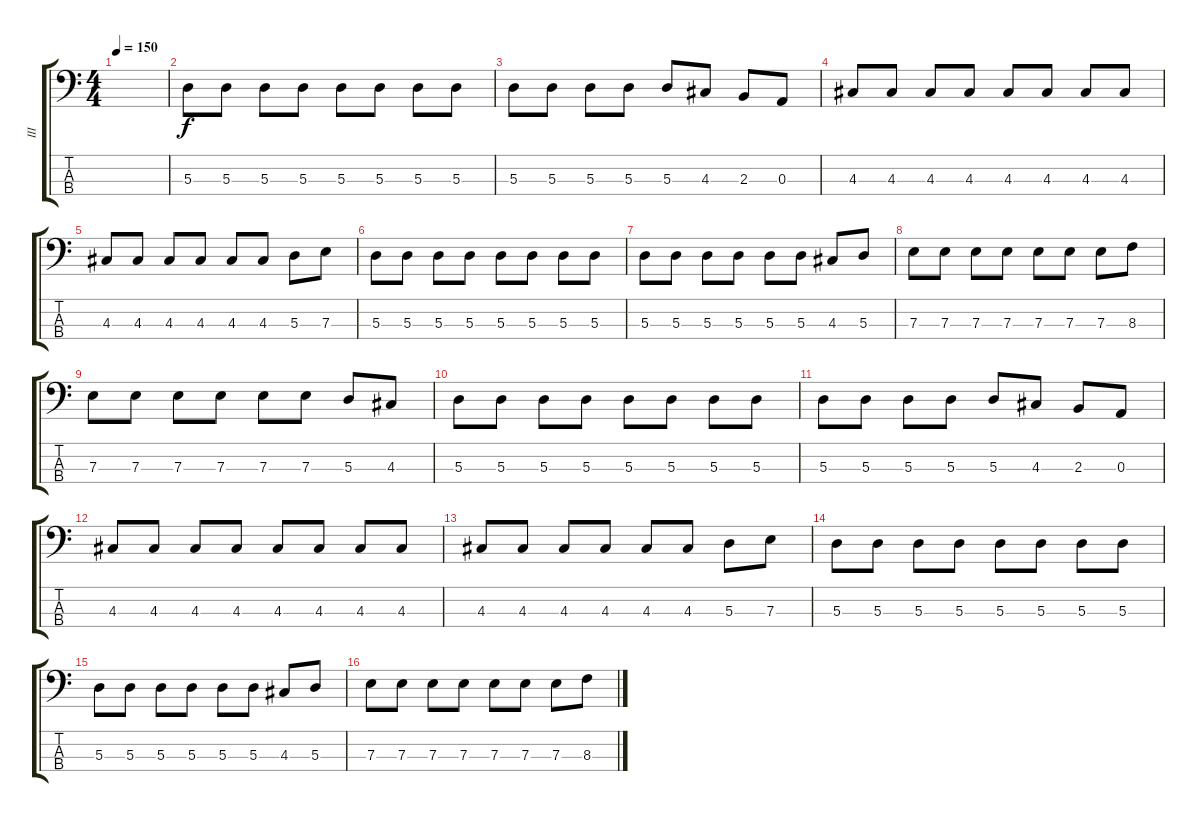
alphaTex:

\track ("III" "III") {instrument electricbassfinger}
\staff {score tabs}
\tuning (G2 D2 A1 E1) {hide}
\ts (4 4)
\tempo 150
\clef f4
\ks c
|
5.3.8 5.3.8 5.3.8 5.3.8 5.3.8 5.3.8 5.3.8 5.3.8 |
5.3.8 5.3.8 5.3.8 5.3.8 5.3.8 4.3.8 2.3.8 0.3.8 |
4.3.8 4.3.8 4.3.8 4.3.8 4.3.8 4.3.8 4.3.8 4.3.8 |
4.3.8 4.3.8 4.3.8 4.3.8 4.3.8 4.3.8 5.3.8 7.3.8 |
5.3.8 5.3.8 5.3.8 5.3.8 5.3.8 5.3.8 5.3.8 5.3.8 |
5.3.8 5.3.8 5.3.8 5.3.8 5.3.8 5.3.8 4.3.8 5.3.8 |
7.3.8 7.3.8 7.3.8 7.3.8 7.3.8 7.3.8 7.3.8 8.3.8 |
7.3.8 7.3.8 7.3.8 7.3.8 7.3.8 7.3.8 5.3.8 4.3.8 |
5.3.8 5.3.8 5.3.8 5.3.8 5.3.8 5.3.8 5.3.8 5.3.8 |
5.3.8 5.3.8 5.3.8 5.3.8 5.3.8 4.3.8 2.3.8 0.3.8 |
4.3.8 4.3.8 4.3.8 4.3.8 4.3.8 4.3.8 4.3.8 4.3.8 |
4.3.8 4.3.8 4.3.8 4.3.8 4.3.8 4.3.8 5.3.8 7.3.8 |
5.3.8 5.3.8 5.3.8 5.3.8 5.3.8 5.3.8 5.3.8 5.3.8 |
5.3.8 5.3.8 5.3.8 5.3.8 5.3.8 5.3.8 4.3.8 5.3.8 |
7.3.8 7.3.8 7.3.8 7.3.8 7.3.8 7.3.8 7.3.8 8.3.8
